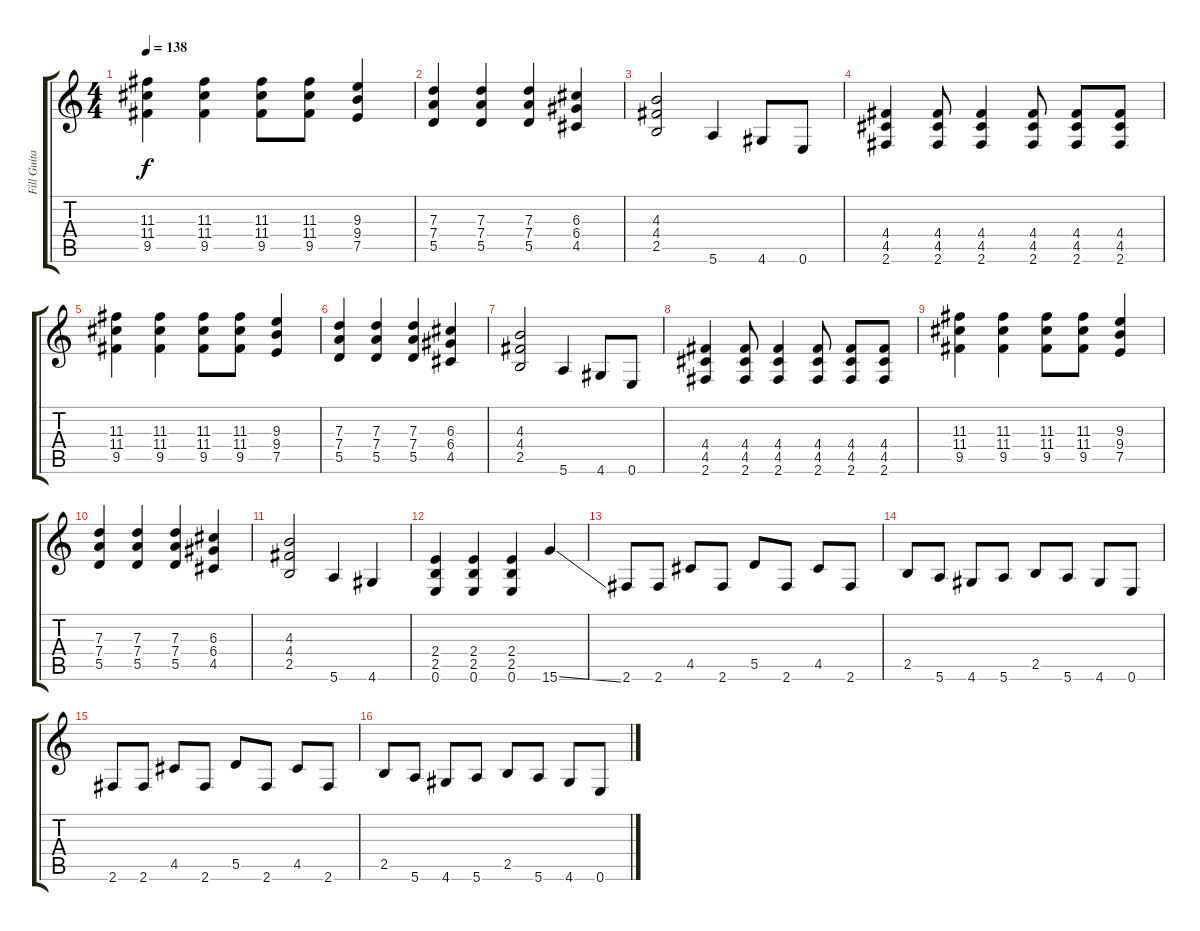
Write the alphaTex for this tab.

\track ("Fill Guitar" "Fill Guita") {instrument distortionguitar}
\staff {score tabs}
\tuning (E4 B3 G3 D3 A2 E2) {hide}
\ts (4 4)
\tempo 138
\clef g2
\ks c
(11.3 11.4 9.5).4{dy f} (11.3 11.4 9.5).4 (11.3 11.4 9.5).8 (11.3 11.4 9.5).8 (9.3 9.4 7.5).4 |
(7.3 7.4 5.5).4 (7.3 7.4 5.5).4 (7.3 7.4 5.5).4 (6.3 6.4 4.5).4 |
(4.3 4.4 2.5).2 5.6.4 4.6.8 0.6.8 |
(4.4 4.5 2.6).4 (4.4 4.5 2.6).8 (4.4 4.5 2.6).4 (4.4 4.5 2.6).8 (4.4 4.5 2.6).8 (4.4 4.5 2.6).8 |
(11.3 11.4 9.5).4 (11.3 11.4 9.5).4 (11.3 11.4 9.5).8 (11.3 11.4 9.5).8 (9.3 9.4 7.5).4 |
(7.3 7.4 5.5).4 (7.3 7.4 5.5).4 (7.3 7.4 5.5).4 (6.3 6.4 4.5).4 |
(4.3 4.4 2.5).2 5.6.4 4.6.8 0.6.8 |
(4.4 4.5 2.6).4 (4.4 4.5 2.6).8 (4.4 4.5 2.6).4 (4.4 4.5 2.6).8 (4.4 4.5 2.6).8 (4.4 4.5 2.6).8 |
(11.3 11.4 9.5).4 (11.3 11.4 9.5).4 (11.3 11.4 9.5).8 (11.3 11.4 9.5).8 (9.3 9.4 7.5).4 |
(7.3 7.4 5.5).4 (7.3 7.4 5.5).4 (7.3 7.4 5.5).4 (6.3 6.4 4.5).4 |
(4.3 4.4 2.5).2 5.6.4 4.6.4 |
(2.4 2.5 0.6).4 (2.4 2.5 0.6).4 (2.4 2.5 0.6).4 15.6{ss}.4 |
2.6.8 2.6.8 4.5.8 2.6.8 5.5.8 2.6.8 4.5.8 2.6.8 |
2.5.8 5.6.8 4.6.8 5.6.8 2.5.8 5.6.8 4.6.8 0.6.8 |
2.6.8 2.6.8 4.5.8 2.6.8 5.5.8 2.6.8 4.5.8 2.6.8 |
2.5.8 5.6.8 4.6.8 5.6.8 2.5.8 5.6.8 4.6.8 0.6.8
